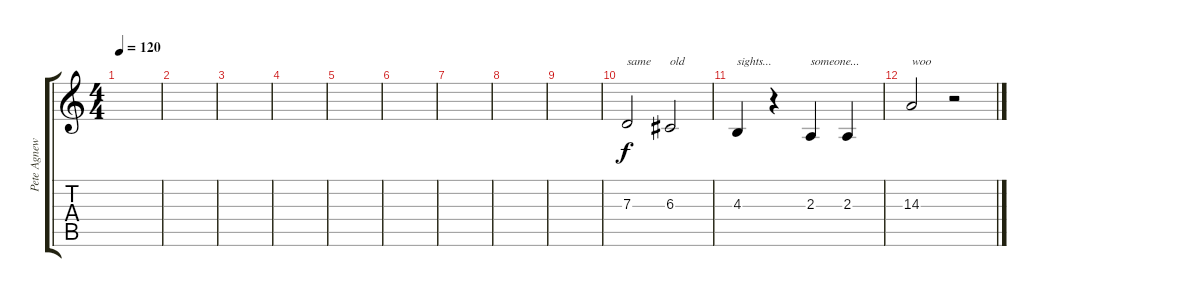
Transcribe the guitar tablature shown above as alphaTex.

\track ("Pete Agnew (back vocals)" "Pete Agnew") {instrument bassoon}
\staff {score tabs}
\tuning (E4 B3 G3 D3 A2 E2) {hide}
\ts (4 4)
\tempo 120
\clef g2
\ks c
|
|
|
|
|
|
|
|
|
7.3.2{txt "same"} 6.3.2{txt "old"} |
4.3.4{txt "sights..."} r.4 2.3.4{txt "someone..."} 2.3.4 |
14.3.2{txt "woo"} r.2
